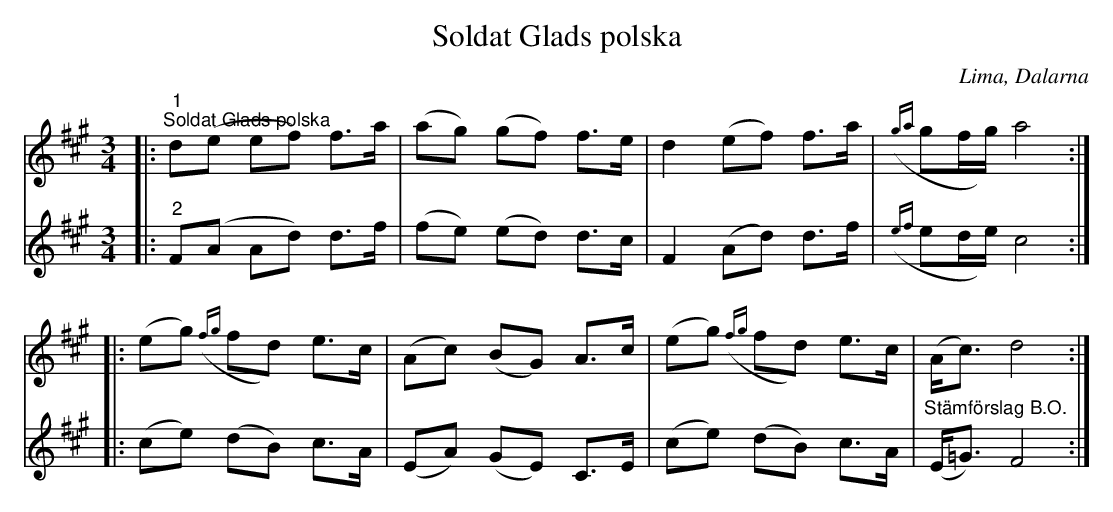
X:1
T:Soldat Glads polska
O:Lima, Dalarna
L:1/8
M:3/4
K:A
V:1
|:"^1""^Soldat Glads polska" d(e ef) f>a | (ag) (gf) f>e | d2 (ef) f>a |({ga} gf/g/) a4 ::
(eg)({fg} fd) e>c | (Ac) (BG) A>c | (eg)({fg} fd) e>c | (A<c) d4 :|
V:2
|:"^2" F(A Ad) d>f | (fe) (ed) d>c | F2 (Ad) d>f |({ef} ed/e/) c4 ::
(ce) (dB) c>A | (EA) (GE) C>E | (ce) (dB) c>A |"^Stämförslag B.O." (E<=G) F4 :|
